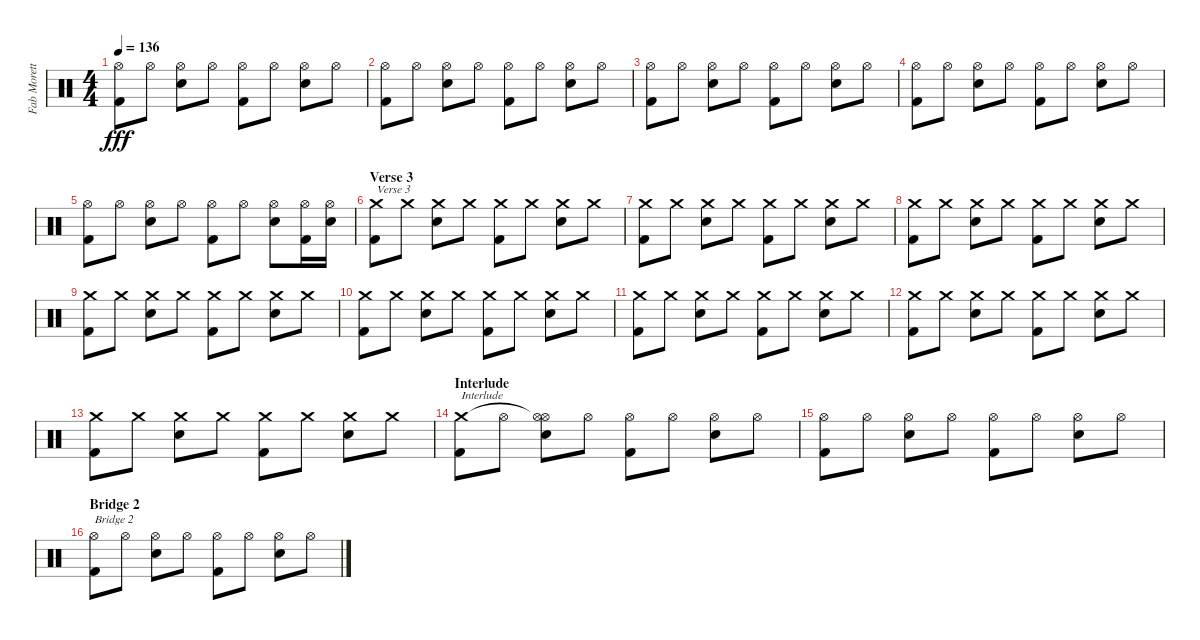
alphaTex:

\track ("Fab Moretti" "Fab Morett") {instrument percussion}
\staff {score}
\articulation defaults
\ts (4 4)
\tempo 136
\clef neutral
\ks c
("Kick (hit) 2" "Hi-Hat (open)").8{dy fff} "Hi-Hat (open)".8 ("Snare (hit) 2" "Hi-Hat (open)").8 "Hi-Hat (open)".8 ("Kick (hit) 2" "Hi-Hat (open)").8 "Hi-Hat (open)".8 ("Snare (hit) 2" "Hi-Hat (open)").8 "Hi-Hat (open)".8 |
("Kick (hit) 2" "Hi-Hat (open)").8 "Hi-Hat (open)".8 ("Snare (hit) 2" "Hi-Hat (open)").8 "Hi-Hat (open)".8 ("Kick (hit) 2" "Hi-Hat (open)").8 "Hi-Hat (open)".8 ("Snare (hit) 2" "Hi-Hat (open)").8 "Hi-Hat (open)".8 |
("Kick (hit) 2" "Hi-Hat (open)").8 "Hi-Hat (open)".8 ("Snare (hit) 2" "Hi-Hat (open)").8 "Hi-Hat (open)".8 ("Kick (hit) 2" "Hi-Hat (open)").8 "Hi-Hat (open)".8 ("Snare (hit) 2" "Hi-Hat (open)").8 "Hi-Hat (open)".8 |
("Kick (hit) 2" "Hi-Hat (open)").8 "Hi-Hat (open)".8 ("Snare (hit) 2" "Hi-Hat (open)").8 "Hi-Hat (open)".8 ("Kick (hit) 2" "Hi-Hat (open)").8 "Hi-Hat (open)".8 ("Snare (hit) 2" "Hi-Hat (open)").8 "Hi-Hat (open)".8 |
("Kick (hit) 2" "Hi-Hat (open)").8 "Hi-Hat (open)".8 ("Snare (hit) 2" "Hi-Hat (open)").8 "Hi-Hat (open)".8 ("Kick (hit) 2" "Hi-Hat (open)").8 "Hi-Hat (open)".8 ("Snare (hit) 2" "Hi-Hat (open)").8 ("Kick (hit) 2" "Hi-Hat (open)").16 ("Snare (hit) 2" "Hi-Hat (open)").16 |
\section ("" "Verse 3")
("Kick (hit) 2" "Crash medium (hit)").8{txt "Verse 3"} "Crash medium (hit)".8 ("Snare (hit) 2" "Crash medium (hit)").8 "Crash medium (hit)".8 ("Kick (hit) 2" "Crash medium (hit)").8 "Crash medium (hit)".8 ("Snare (hit) 2" "Crash medium (hit)").8 "Crash medium (hit)".8 |
("Kick (hit) 2" "Crash medium (hit)").8 "Crash medium (hit)".8 ("Snare (hit) 2" "Crash medium (hit)").8 "Crash medium (hit)".8 ("Kick (hit) 2" "Crash medium (hit)").8 "Crash medium (hit)".8 ("Snare (hit) 2" "Crash medium (hit)").8 "Crash medium (hit)".8 |
("Kick (hit) 2" "Crash medium (hit)").8 "Crash medium (hit)".8 ("Snare (hit) 2" "Crash medium (hit)").8 "Crash medium (hit)".8 ("Kick (hit) 2" "Crash medium (hit)").8 "Crash medium (hit)".8 ("Snare (hit) 2" "Crash medium (hit)").8 "Crash medium (hit)".8 |
("Kick (hit) 2" "Crash medium (hit)").8 "Crash medium (hit)".8 ("Snare (hit) 2" "Crash medium (hit)").8 "Crash medium (hit)".8 ("Kick (hit) 2" "Crash medium (hit)").8 "Crash medium (hit)".8 ("Snare (hit) 2" "Crash medium (hit)").8 "Crash medium (hit)".8 |
("Kick (hit) 2" "Crash medium (hit)").8 "Crash medium (hit)".8 ("Snare (hit) 2" "Crash medium (hit)").8 "Crash medium (hit)".8 ("Kick (hit) 2" "Crash medium (hit)").8 "Crash medium (hit)".8 ("Snare (hit) 2" "Crash medium (hit)").8 "Crash medium (hit)".8 |
("Kick (hit) 2" "Crash medium (hit)").8 "Crash medium (hit)".8 ("Snare (hit) 2" "Crash medium (hit)").8 "Crash medium (hit)".8 ("Kick (hit) 2" "Crash medium (hit)").8 "Crash medium (hit)".8 ("Snare (hit) 2" "Crash medium (hit)").8 "Crash medium (hit)".8 |
("Kick (hit) 2" "Crash medium (hit)").8 "Crash medium (hit)".8 ("Snare (hit) 2" "Crash medium (hit)").8 "Crash medium (hit)".8 ("Kick (hit) 2" "Crash medium (hit)").8 "Crash medium (hit)".8 ("Snare (hit) 2" "Crash medium (hit)").8 "Crash medium (hit)".8 |
("Kick (hit) 2" "Crash medium (hit)").8 "Crash medium (hit)".8 ("Snare (hit) 2" "Crash medium (hit)").8 "Crash medium (hit)".8 ("Kick (hit) 2" "Crash medium (hit)").8 "Crash medium (hit)".8 ("Snare (hit) 2" "Crash medium (hit)").8 "Crash medium (hit)".8 |
\section ("" "Interlude")
("Kick (hit) 2" "Crash medium (hit)").8{txt "Interlude"} "Hi-Hat (open)".8 ("Snare (hit) 2" "Hi-Hat (open)"{t} "Hi-Hat (open)").8 "Hi-Hat (open)".8 ("Kick (hit) 2" "Hi-Hat (open)").8 "Hi-Hat (open)".8 ("Snare (hit) 2" "Hi-Hat (open)").8 "Hi-Hat (open)".8 |
("Kick (hit) 2" "Hi-Hat (open)").8 "Hi-Hat (open)".8 ("Snare (hit) 2" "Hi-Hat (open)").8 "Hi-Hat (open)".8 ("Kick (hit) 2" "Hi-Hat (open)").8 "Hi-Hat (open)".8 ("Snare (hit) 2" "Hi-Hat (open)").8 "Hi-Hat (open)".8 |
\section ("" "Bridge 2")
("Kick (hit) 2" "Hi-Hat (open)").8{txt "Bridge 2"} "Hi-Hat (open)".8 ("Snare (hit) 2" "Hi-Hat (open)").8 "Hi-Hat (open)".8 ("Kick (hit) 2" "Hi-Hat (open)").8 "Hi-Hat (open)".8 ("Snare (hit) 2" "Hi-Hat (open)").8 "Hi-Hat (open)".8
